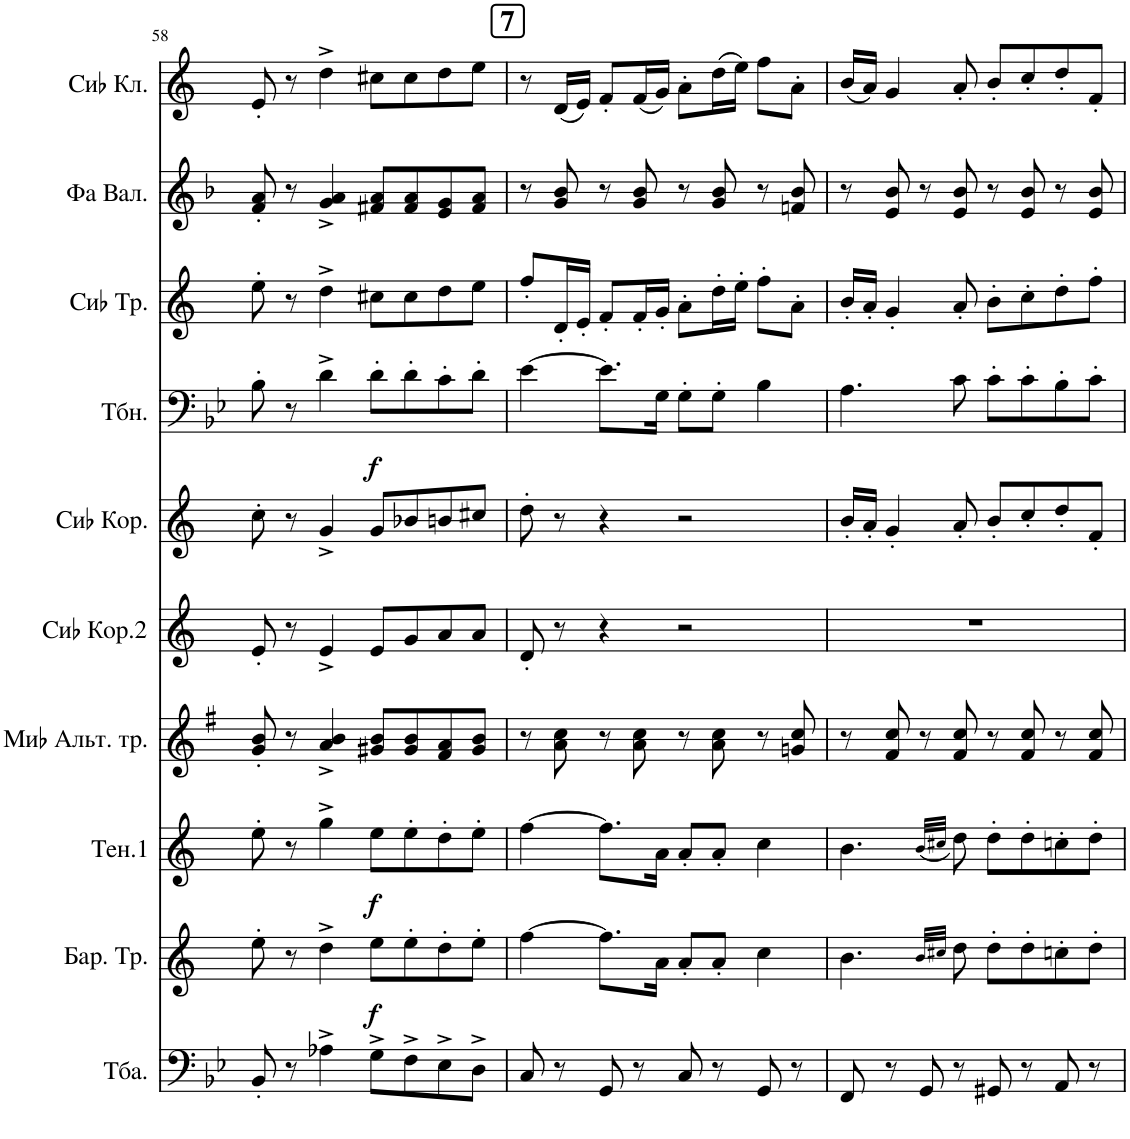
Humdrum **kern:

**kern	**kern	**dynam	**kern	**dynam	**kern	**kern	**kern	**kern	**dynam	**kern	**kern	**kern
*part10	*part9	*part9	*part8	*part8	*part7	*part6	*part5	*part4	*part4	*part3	*part2	*part1
*staff10	*staff9	*staff9	*staff8	*staff8	*staff7	*staff6	*staff5	*staff4	*staff4	*staff3	*staff2	*staff1
*I"Туба	*I"Баритоновая труба	*	*I"Тенор 1	*	*I"Миb Альтовая труба	*I"Сиb Корнет 2	*I"Сиb Корнет	*I"Тромбон	*	*I"Сиb Труба	*I"Валторна Фа	*I"Сиb Кларнет
*	*	*	*	*	*I'Миb Альт. тр.	*I'Сиb Кор.2	*I'Сиb Кор.	*	*	*I'Сиb Тр.	*	*I'Сиb Кл.
!!LO:PB:g=z
*clefF4	*clefG2	*	*clefG2	*	*clefG2	*clefG2	*clefG2	*clefF4	*	*clefG2	*clefG2	*clefG2
*	*Trd8c14	*	*Trd8c14	*	*Trd5c9	*Trd1c2	*Trd1c2	*	*	*Trd1c2	*Trd4c7	*Trd1c2
*k[b-e-]	*k[]	*	*k[]	*	*k[f#]	*k[]	*k[]	*k[b-e-]	*	*k[]	*k[b-]	*k[]
*M4/4	*M4/4	*	*M4/4	*	*M4/4	*M4/4	*M4/4	*M4/4	*	*M4/4	*M4/4	*M4/4
=58	=58	=58	=58	=58	=58	=58	=58	=58	=58	=58	=58	=58
8BB-'/	8ee'\	.	8ee'\	.	8g/' 8b/'	8e'/	8cc'\	8B-'\	.	8ee'\	8f/' 8a/'	8e'/
8r	8r	.	8r	.	8r	8r	8r	8r	.	8r	8r	8r
4A-X^\	4dd^\	.	4gg^\	.	4a/^ 4b/^	4e^/	4g^/	4d^\	.	4dd^\	4g/^ 4a/^	4dd^\
!	!	!LO:DY:b	!	!LO:DY:b	!	!	!	!	!LO:DY:b	!	!	!
8G^\L	8ee\L	f	8ee\L	f	8g#X/ 8b/L	8e/L	8g/L	8d'\L	f	8cc#X\L	8f#X/ 8a/L	8cc#X\L
8F^\	8ee'\	.	8ee'\	.	8g#/ 8b/	8g/	8b-X/	8d'\	.	8cc#\	8f#/ 8a/	8cc#\
8E-^\	8dd'\	.	8dd'\	.	8f#/ 8a/	8a/	8bn/	8c'\	.	8dd\	8e/ 8g/	8dd\
8D^\J	8ee'\J	.	8ee'\J	.	8g#/ 8b/J	8a/J	8cc#X/J	8d'\J	.	8ee\J	8f#/ 8a/J	8ee\J
!!LO:REH:place=s1:a:B:cj:fs=14:t=7
=59	=59	=59	=59	=59	=59	=59	=59	=59	=59	=59	=59	=59
8C/	[4ff\	.	[4ff\	.	8r	8d'/	8dd'\	[4e-\	.	8ff'/L	8r	8r
8r	.	.	.	.	8a\ 8cc\	8r	8r	.	.	16d'/L	8g/ 8b-/	(16d/LL
.	.	.	.	.	.	.	.	.	.	16e'/JJ	.	16e/JJ)
8GG/	8.ff\L]	.	8.ff\L]	.	8r	4r	4r	8.e-\L]	.	8f'/L	8r	8f'/L
8r	.	.	.	.	8a\ 8cc\	.	.	.	.	16f'/L	8g/ 8b-/	(16f/L
.	16a\Jk	.	16a\Jk	.	.	.	.	16G\Jk	.	16g'/JJ	.	16g/JJ)
8C/	8a'/L	.	8a'/L	.	8r	2r	2r	8G'\L	.	8a'\L	8r	8a'\L
8r	8a'/J	.	8a'/J	.	8a\ 8cc\	.	.	8G'\J	.	16dd'\L	8g/ 8b-/	(16dd\L
.	.	.	.	.	.	.	.	.	.	16ee'\JJ	.	16ee\JJ)
8GG/	4cc\	.	4cc\	.	8r	.	.	4B-\	.	8ff'\L	8r	8ff\L
8r	.	.	.	.	8gn/ 8cc/	.	.	.	.	8a'\J	8fn/ 8b-/	8a'\J
=60	=60	=60	=60	=60	=60	=60	=60	=60	=60	=60	=60	=60
8FF/	4.b\	.	4.b\	.	8r	1r	16b'/LL	4.A\	.	16b'/LL	8r	(16b/LL
.	.	.	.	.	.	.	16a'/JJ	.	.	16a'/JJ	.	16a/JJ)
8r	.	.	.	.	8f#/ 8cc/	.	4g'/	.	.	4g'/	8e/ 8b-/	4g/
8GG/	.	.	.	.	8r	.	.	.	.	.	8r	.
.	32qb/LLL	.	(32qb/LLL	.	.	.	.	.	.	.	.	.
.	32qcc#X/JJJ	.	32qcc#X/JJJ	.	.	.	.	.	.	.	.	.
8r	8dd\	.	8dd\)	.	8f#/ 8cc/	.	8a'/	8c\	.	8a'/	8e/ 8b-/	8a'/
8GG#X/	8dd'\L	.	8dd'\L	.	8r	.	8b'/L	8c'\L	.	8b'\L	8r	8b'/L
8r	8dd'\	.	8dd'\	.	8f#/ 8cc/	.	8cc'/	8c'\	.	8cc'\	8e/ 8b-/	8cc'/
8AA/	8ccn'\	.	8ccn'\	.	8r	.	8dd'/	8B-'\	.	8dd'\	8r	8dd'/
8r	8dd'\J	.	8dd'\J	.	8f#/ 8cc/	.	8f'/J	8c'\J	.	8ff'\J	8e/ 8b-/	8f'/J
=	=	=	=	=	=	=	=	=	=	=	=	=
*-	*-	*-	*-	*-	*-	*-	*-	*-	*-	*-	*-	*-
